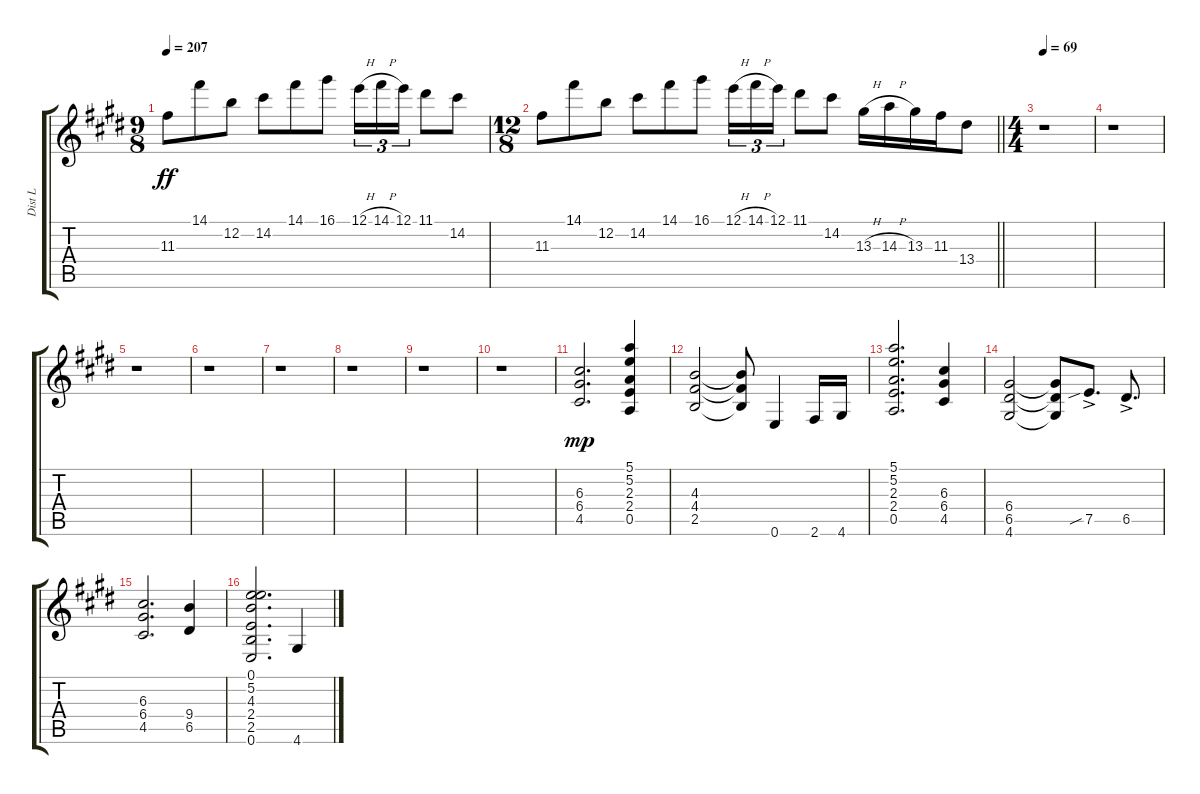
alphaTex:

\track ("Dist L" "Dist L") {mute instrument distortionguitar}
\staff {score tabs}
\tuning (E4 B3 G3 D3 A2 E2) {hide}
\ts (9 8)
\tempo 207
\clef g2
\ks e
11.3.8{dy ff} 14.1.8 12.2.8 14.2.8 14.1.8 16.1.8 12.1{h}.16{tu (3 2)} 14.1{h}.16{tu (3 2)} 12.1.16{tu (3 2)} 11.1.8 14.2.8 |
\ts (12 8)
\barLineRight lightlight
\ks c#minor
11.3.8 14.1.8 12.2.8 14.2.8 14.1.8 16.1.8 12.1{h}.16{tu (3 2)} 14.1{h}.16{tu (3 2)} 12.1.16{tu (3 2)} 11.1.8 14.2.8 13.3{h}.16 14.3{h}.16 13.3.16 11.3.16 13.4.8 |
\ts (4 4)
\tempo 69
\ks e
r.1 |
r.1 |
r.1 |
r.1 |
r.1 |
r.1 |
r.1 |
r.1 |
(6.3 6.4 4.5).2{d dy mp} (5.1 5.2 2.3 2.4 0.5).4 |
(4.3 4.4 2.5).2 (4.3{t} 4.4{t} 2.5{t}).8 0.6.4 2.6.16 4.6.16 |
(5.1 5.2 2.3 2.4 0.5).2{d} (6.3 6.4 4.5).4 |
(6.4 6.5 4.6).2 (6.4{t} 6.5{t} 4.6{t}).8 7.5{sib ac}.8{d} 6.5{ac}.8{d} |
(6.3 6.4 4.5).2{d} (9.4 6.5).4 |
(0.1 5.2 4.3 2.4 2.5 0.6).2{d} 4.6.4
